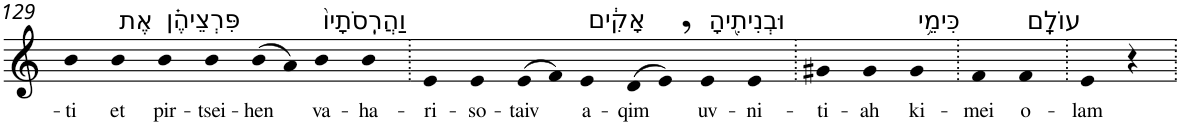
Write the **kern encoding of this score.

**kern	**text
*part1	*part1
*staff1	*staff1
*I"Piano	*
*I'Pno	*
!!LO:PB:g=z
*clefG2	*
*k[]	*
=129	=129
!	!LO:LY:b
4b	-ti
!LO:TX:a:t=אֶת	!
!	!LO:LY:b
4b	et
!LO:TX:a:t=פִּרְצֵיהֶ֗ן	!
!	!LO:LY:b
4b	pir-
!	!LO:LY:b
4b	-tsei-
!	!LO:LY:b
(>8b	-hen
8a)	.
!LO:TX:a:t=וַהֲרִֽסֹתָיו֙	!
!	!LO:LY:b
4b	va-
!	!LO:LY:b
4b	-ha-
=130.	=130.
!	!LO:LY:b
4e	-ri-
!	!LO:LY:b
4e	-so-
!	!LO:LY:b
(>8e	-taiv
8f)	.
!LO:TX:a:t=אָקִ֔ים	!
!	!LO:LY:b
4e	a-
!	!LO:LY:b
(>8d	-qim
8e,)	.
!LO:TX:a:t=וּבְנִיתִ֖יהָ	!
!	!LO:LY:b
4e	uv-
!	!LO:LY:b
4e	-ni-
=131.	=131.
!	!LO:LY:b
4g#X	-ti-
!	!LO:LY:b
4g#	-ah
!LO:TX:a:t=כִּימֵ֥י	!
!	!LO:LY:b
4g#	ki-
=132.	=132.
!	!LO:LY:b
4f	-mei
!LO:TX:a:t=עוֹלָֽם	!
!	!LO:LY:b
4f	o-
=133.	=133.
!	!LO:LY:b
4e	-lam
4r	.
=.	=.
*-	*-
